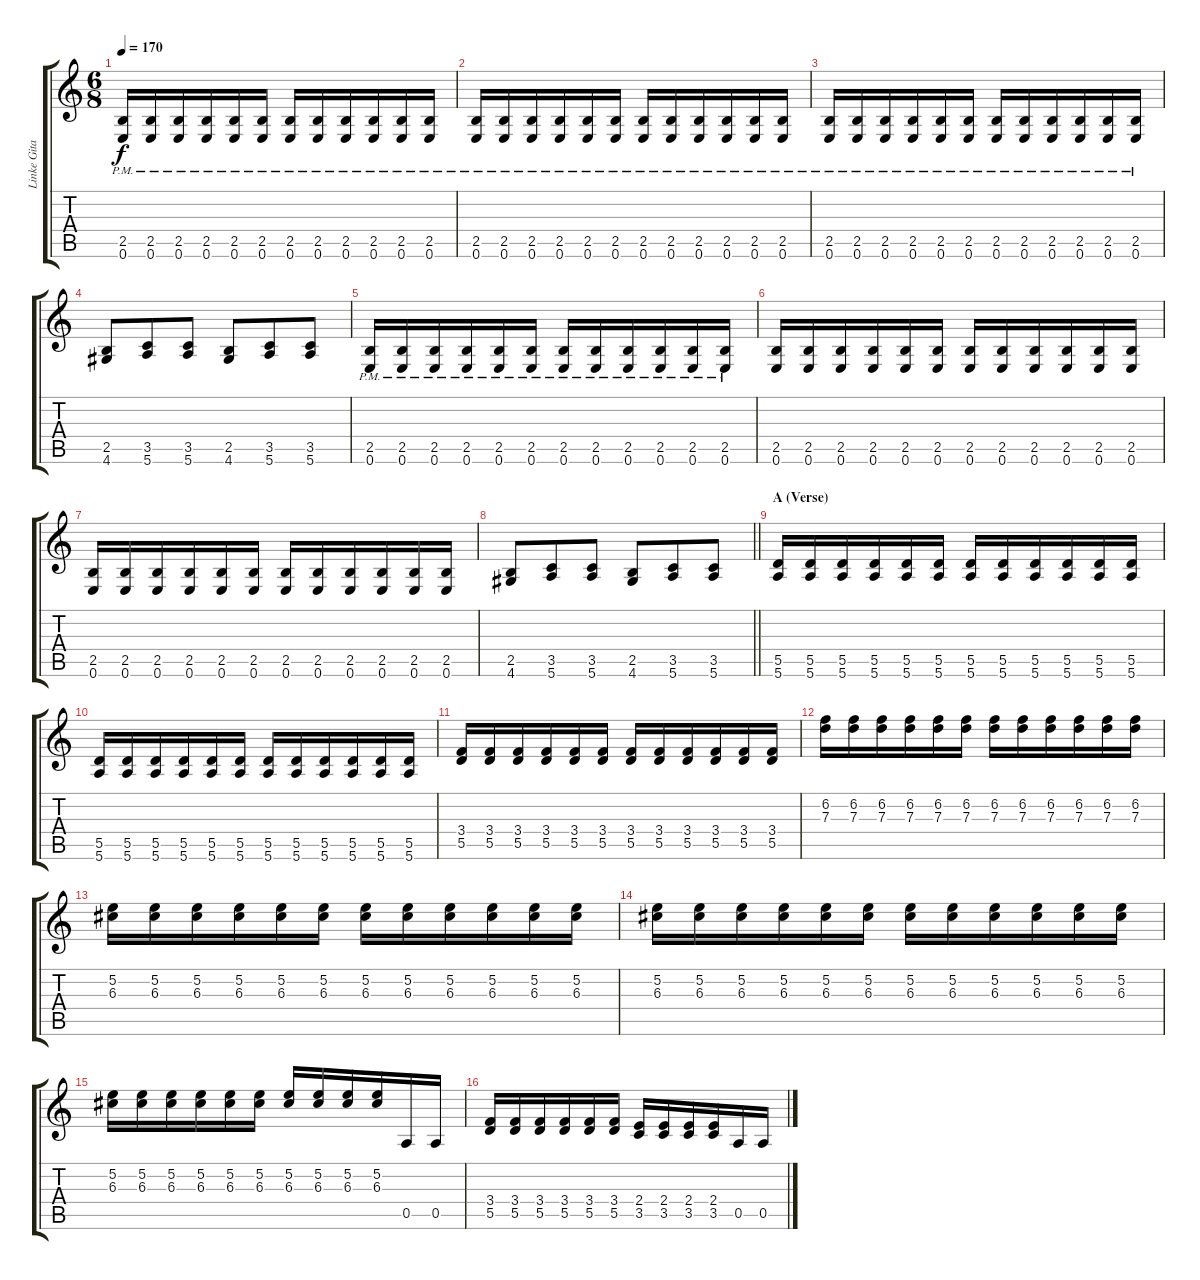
\track ("Linke Gitarre" "Linke Gita") {instrument distortionguitar}
\staff {score tabs}
\tuning (E4 B3 G3 D3 A2 E2) {hide}
\ts (6 8)
\tempo 170
\clef g2
\ks c
(2.5{pm} 0.6).16{dy f} (2.5{pm} 0.6).16 (2.5{pm} 0.6).16 (2.5{pm} 0.6).16 (2.5{pm} 0.6).16 (2.5{pm} 0.6).16 (2.5{pm} 0.6).16 (2.5{pm} 0.6).16 (2.5{pm} 0.6).16 (2.5{pm} 0.6).16 (2.5{pm} 0.6).16 (2.5{pm} 0.6).16 |
(2.5{pm} 0.6).16 (2.5{pm} 0.6).16 (2.5{pm} 0.6).16 (2.5{pm} 0.6).16 (2.5{pm} 0.6).16 (2.5{pm} 0.6).16 (2.5{pm} 0.6).16 (2.5{pm} 0.6).16 (2.5{pm} 0.6).16 (2.5{pm} 0.6).16 (2.5{pm} 0.6).16 (2.5{pm} 0.6).16 |
(2.5{pm} 0.6).16 (2.5{pm} 0.6).16 (2.5{pm} 0.6).16 (2.5{pm} 0.6).16 (2.5{pm} 0.6).16 (2.5{pm} 0.6).16 (2.5{pm} 0.6).16 (2.5{pm} 0.6).16 (2.5{pm} 0.6).16 (2.5{pm} 0.6).16 (2.5{pm} 0.6).16 (2.5{pm} 0.6).16 |
(2.5 4.6).8 (3.5 5.6).8 (3.5 5.6).8 (2.5 4.6).8 (3.5 5.6).8 (3.5 5.6).8 |
(2.5{pm} 0.6).16 (2.5{pm} 0.6).16 (2.5{pm} 0.6).16 (2.5{pm} 0.6).16 (2.5{pm} 0.6).16 (2.5{pm} 0.6).16 (2.5{pm} 0.6).16 (2.5{pm} 0.6).16 (2.5{pm} 0.6).16 (2.5{pm} 0.6).16 (2.5{pm} 0.6).16 (2.5{pm} 0.6).16 |
(2.5 0.6).16 (2.5 0.6).16 (2.5 0.6).16 (2.5 0.6).16 (2.5 0.6).16 (2.5 0.6).16 (2.5 0.6).16 (2.5 0.6).16 (2.5 0.6).16 (2.5 0.6).16 (2.5 0.6).16 (2.5 0.6).16 |
(2.5 0.6).16 (2.5 0.6).16 (2.5 0.6).16 (2.5 0.6).16 (2.5 0.6).16 (2.5 0.6).16 (2.5 0.6).16 (2.5 0.6).16 (2.5 0.6).16 (2.5 0.6).16 (2.5 0.6).16 (2.5 0.6).16 |
\barLineRight lightlight
(2.5 4.6).8 (3.5 5.6).8 (3.5 5.6).8 (2.5 4.6).8 (3.5 5.6).8 (3.5 5.6).8 |
\section ("" "A (Verse)")
(5.5 5.6).16 (5.5 5.6).16 (5.5 5.6).16 (5.5 5.6).16 (5.5 5.6).16 (5.5 5.6).16 (5.5 5.6).16 (5.5 5.6).16 (5.5 5.6).16 (5.5 5.6).16 (5.5 5.6).16 (5.5 5.6).16 |
(5.5 5.6).16 (5.5 5.6).16 (5.5 5.6).16 (5.5 5.6).16 (5.5 5.6).16 (5.5 5.6).16 (5.5 5.6).16 (5.5 5.6).16 (5.5 5.6).16 (5.5 5.6).16 (5.5 5.6).16 (5.5 5.6).16 |
(3.4 5.5).16 (3.4 5.5).16 (3.4 5.5).16 (3.4 5.5).16 (3.4 5.5).16 (3.4 5.5).16 (3.4 5.5).16 (3.4 5.5).16 (3.4 5.5).16 (3.4 5.5).16 (3.4 5.5).16 (3.4 5.5).16 |
(6.2 7.3).16 (6.2 7.3).16 (6.2 7.3).16 (6.2 7.3).16 (6.2 7.3).16 (6.2 7.3).16 (6.2 7.3).16 (6.2 7.3).16 (6.2 7.3).16 (6.2 7.3).16 (6.2 7.3).16 (6.2 7.3).16 |
(5.2 6.3).16 (5.2 6.3).16 (5.2 6.3).16 (5.2 6.3).16 (5.2 6.3).16 (5.2 6.3).16 (5.2 6.3).16 (5.2 6.3).16 (5.2 6.3).16 (5.2 6.3).16 (5.2 6.3).16 (5.2 6.3).16 |
(5.2 6.3).16 (5.2 6.3).16 (5.2 6.3).16 (5.2 6.3).16 (5.2 6.3).16 (5.2 6.3).16 (5.2 6.3).16 (5.2 6.3).16 (5.2 6.3).16 (5.2 6.3).16 (5.2 6.3).16 (5.2 6.3).16 |
(5.2 6.3).16 (5.2 6.3).16 (5.2 6.3).16 (5.2 6.3).16 (5.2 6.3).16 (5.2 6.3).16 (5.2 6.3).16 (5.2 6.3).16 (5.2 6.3).16 (5.2 6.3).16 0.5.16 0.5.16 |
(3.4 5.5).16 (3.4 5.5).16 (3.4 5.5).16 (3.4 5.5).16 (3.4 5.5).16 (3.4 5.5).16 (2.4 3.5).16 (2.4 3.5).16 (2.4 3.5).16 (2.4 3.5).16 0.5.16 0.5.16
